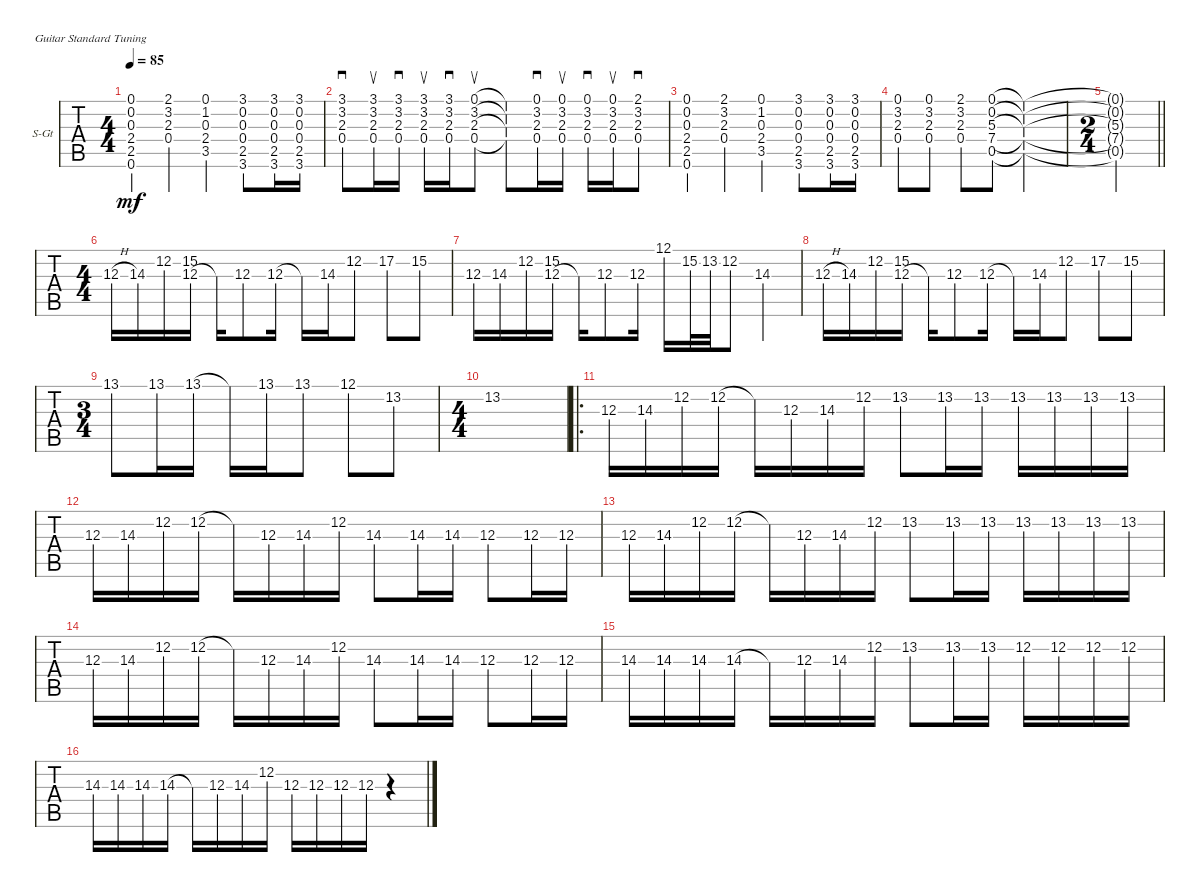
\defaultSystemsLayout 4
\bracketExtendMode groupsimilarinstruments
\firstSystemTrackNameOrientation horizontal
\otherSystemsTrackNameOrientation horizontal
\track ("Steve Morse électric" "S-Gt") {instrument acousticguitarsteel}
\staff {tabs}
\tuning (E4 B3 G3 D3 A2 E2)
\ts (4 4)
\tempo 85
\clef g2
\ks g
(0.6 2.5 2.4 0.3 0.2 0.1).4{dy mf instrument acousticguitarsteel} (2.1 3.2 2.3 0.4).4 (0.1 1.2 0.3 2.4 3.5).4 (3.1 0.2 0.3 0.4 2.5 3.6).8 (3.1 0.2 0.3 0.4 2.5 3.6).16 (3.1 0.2 0.3 0.4 2.5 3.6).16 |
(3.1 3.2 2.3 0.4).8{sd} (3.1 3.2 2.3 0.4).16{su} (3.1 3.2 2.3 0.4).16{sd} (3.1 3.2 2.3 0.4).16{su} (3.1 3.2 2.3 0.4).16{sd} (0.1 3.2 2.3 0.4).8{su} (0.1{t} 3.2{t} 2.3{t} 0.4{t}).8 (0.4 2.3 3.2 0.1).16{sd} (0.4 2.3 3.2 0.1).16{su} (0.4 2.3 3.2 0.1).16{sd} (0.4 2.3 3.2 0.1).16{su} (0.4 2.3 3.2 2.1).8{sd} |
(0.6 2.5 2.4 0.3 0.2 0.1).4 (2.1 3.2 2.3 0.4).4 (0.1 1.2 0.3 2.4 3.5).4 (3.1 0.2 0.3 0.4 2.5 3.6).8 (3.1 0.2 0.3 0.4 2.5 3.6).16 (3.1 0.2 0.3 0.4 2.5 3.6).16 |
(0.1 3.2 2.3 0.4).8 (0.4 2.3 3.2 0.1).8 (2.1 3.2 2.3 0.4).8 (0.1 0.2 5.3 7.4 0.5).8 (0.5{t} 7.4{t} 5.3{t} 0.2{t} 0.1{t}).2 |
\ts (2 4)
\barLineRight lightlight
(0.5{t} 7.4{t} 5.3{t} 0.2{t} 0.1{t}).2 |
\ts (4 4)
12.3{h}.16 14.3.16 12.2.16 (15.2 12.3).16 12.3{t}.16 12.3.8 12.3.16 12.3{t}.16 14.3.16 12.2.8 17.2.8 15.2.8 |
12.3.16 14.3.16 12.2.16 (15.2 12.3).16 12.3{t}.16 12.3.8 12.3.16 12.1.16 15.2.32 13.2.32 12.2.8 14.3.4 |
12.3{h}.16 14.3.16 12.2.16 (15.2 12.3).16 12.3{t}.16 12.3.8 12.3.16 12.3{t}.16 14.3.16 12.2.8 17.2.8 15.2.8 |
\ts (3 4)
13.1.8 13.1.16 13.1.16 13.1{t}.16 13.1.16 13.1.8 12.1.8 13.2.8 |
\ts (4 4)
13.2.1 |
\ro
12.3.16 14.3.16 12.2.16 12.2.16 12.2{t}.16 12.3.16 14.3.16 12.2.16 13.2.8 13.2.16 13.2.16 13.2.16 13.2.16 13.2.16 13.2.16 |
12.3.16 14.3.16 12.2.16 12.2.16 12.2{t}.16 12.3.16 14.3.16 12.2.16 14.3.8 14.3.16 14.3.16 12.3.8 12.3.16 12.3.16 |
12.3.16 14.3.16 12.2.16 12.2.16 12.2{t}.16 12.3.16 14.3.16 12.2.16 13.2.8 13.2.16 13.2.16 13.2.16 13.2.16 13.2.16 13.2.16 |
12.3.16 14.3.16 12.2.16 12.2.16 12.2{t}.16 12.3.16 14.3.16 12.2.16 14.3.8 14.3.16 14.3.16 12.3.8 12.3.16 12.3.16 |
14.3.16 14.3.16 14.3.16 14.3.16 14.3{t}.16 12.3.16 14.3.16 12.2.16 13.2.8 13.2.16 13.2.16 12.2.16 12.2.16 12.2.16 12.2.16 |
14.3.16 14.3.16 14.3.16 14.3.16 14.3{t}.16 12.3.16 14.3.16 12.2.16 12.3.16 12.3.16 12.3.16 12.3.16 r.4
